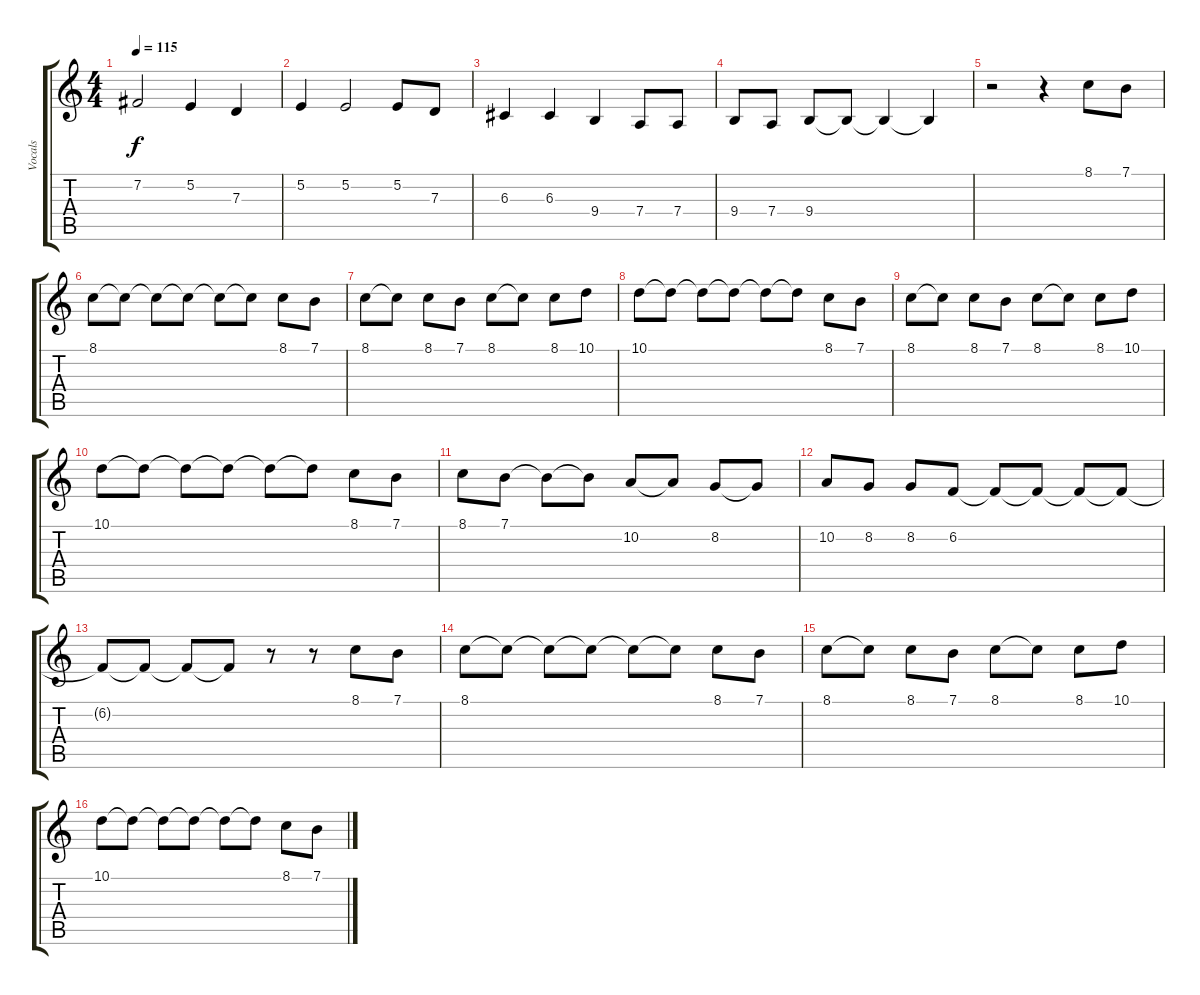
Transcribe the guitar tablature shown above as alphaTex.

\track ("Vocals" "Vocals") {instrument violin}
\staff {score tabs}
\tuning (E4 B3 G3 D3 A2 E2) {hide}
\ts (4 4)
\tempo 115
\clef g2
\ks c
7.2.2{dy f} 5.2.4 7.3.4 |
5.2.4 5.2.2 5.2.8 7.3.8 |
6.3.4 6.3.4 9.4.4 7.4.8 7.4.8 |
9.4.8 7.4.8 9.4.8 9.4{t}.8 9.4{t}.4 9.4{t}.4 |
r.2 r.4 8.1.8 7.1.8 |
8.1.8 8.1{t}.8 8.1{t}.8 8.1{t}.8 8.1{t}.8 8.1{t}.8 8.1.8 7.1.8 |
8.1.8 8.1{t}.8 8.1.8 7.1.8 8.1.8 8.1{t}.8 8.1.8 10.1.8 |
10.1.8 10.1{t}.8 10.1{t}.8 10.1{t}.8 10.1{t}.8 10.1{t}.8 8.1.8 7.1.8 |
8.1.8 8.1{t}.8 8.1.8 7.1.8 8.1.8 8.1{t}.8 8.1.8 10.1.8 |
10.1.8 10.1{t}.8 10.1{t}.8 10.1{t}.8 10.1{t}.8 10.1{t}.8 8.1.8 7.1.8 |
8.1.8 7.1.8 7.1{t}.8 7.1{t}.8 10.2.8 10.2{t}.8 8.2.8 8.2{t}.8 |
10.2.8 8.2.8 8.2.8 6.2.8 6.2{t}.8 6.2{t}.8 6.2{t}.8 6.2{t}.8 |
6.2{t}.8 6.2{t}.8 6.2{t}.8 6.2{t}.8 r.8 r.8 8.1.8 7.1.8 |
8.1.8 8.1{t}.8 8.1{t}.8 8.1{t}.8 8.1{t}.8 8.1{t}.8 8.1.8 7.1.8 |
8.1.8 8.1{t}.8 8.1.8 7.1.8 8.1.8 8.1{t}.8 8.1.8 10.1.8 |
10.1.8 10.1{t}.8 10.1{t}.8 10.1{t}.8 10.1{t}.8 10.1{t}.8 8.1.8 7.1.8
